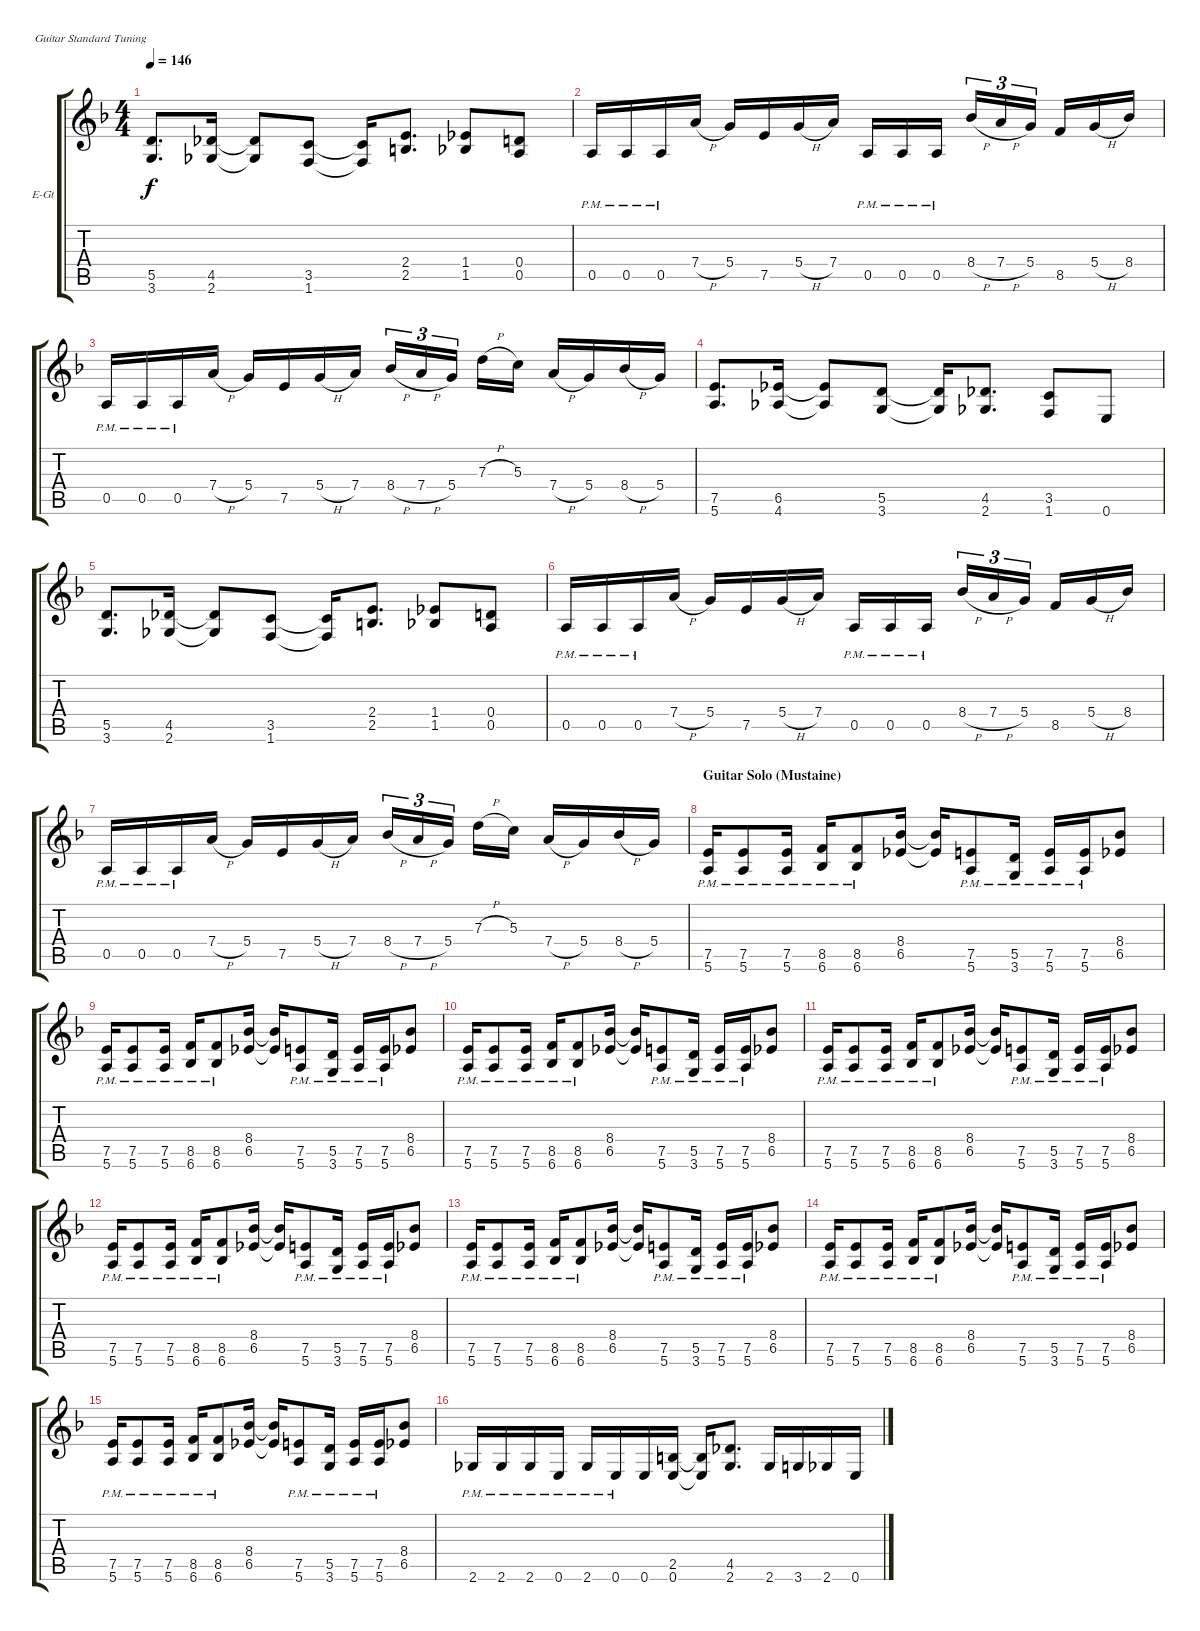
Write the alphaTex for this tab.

\defaultSystemsLayout 4
\bracketExtendMode groupsimilarinstruments
\firstSystemTrackNameOrientation horizontal
\otherSystemsTrackNameOrientation horizontal
\track ("Dave Mustaine (Rhythm 1)" "E-Gt") {instrument distortionguitar}
\staff {score tabs}
\tuning (E4 B3 G3 D3 A2 E2)
\ts (4 4)
\tempo 146
\clef g2
\ks dminor
(5.5 3.6).8{d dy f} (4.5 2.6).16 (4.5{t} 2.6{t}).8 (3.5 1.6).8 (3.5{t} 1.6{t}).16 (2.4 2.5).8{d} (1.4 1.5).8 (0.4 0.5).8 |
0.5{pm}.16 0.5{pm}.16 0.5{pm}.16 7.4{h}.16 5.4.16 7.5.16 5.4{h}.16 7.4.16 0.5{pm}.16 0.5{pm}.16 0.5{pm}.16 8.4{h}.16{tu (3 2)} 7.4{h}.16{tu (3 2)} 5.4.16{tu (3 2)} 8.5.16 5.4{h}.16 8.4.16 |
0.5{pm}.16 0.5{pm}.16 0.5{pm}.16 7.4{h}.16 5.4.16 7.5.16 5.4{h}.16 7.4.16 8.4{h}.16{tu (3 2)} 7.4{h}.16{tu (3 2)} 5.4.16{tu (3 2)} 7.3{h}.16 5.3.16 7.4{h}.16 5.4.16 8.4{h}.16 5.4.16 |
(7.5 5.6).8{d} (6.5 4.6).16 (6.5{t} 4.6{t}).8 (5.5 3.6).8 (5.5{t} 3.6{t}).16 (4.5 2.6).8{d} (3.5 1.6).8 0.6.8 |
(5.5 3.6).8{d} (4.5 2.6).16 (4.5{t} 2.6{t}).8 (3.5 1.6).8 (3.5{t} 1.6{t}).16 (2.4 2.5).8{d} (1.4 1.5).8 (0.4 0.5).8 |
0.5{pm}.16 0.5{pm}.16 0.5{pm}.16 7.4{h}.16 5.4.16 7.5.16 5.4{h}.16 7.4.16 0.5{pm}.16 0.5{pm}.16 0.5{pm}.16 8.4{h}.16{tu (3 2)} 7.4{h}.16{tu (3 2)} 5.4.16{tu (3 2)} 8.5.16 5.4{h}.16 8.4.16 |
0.5{pm}.16 0.5{pm}.16 0.5{pm}.16 7.4{h}.16 5.4.16 7.5.16 5.4{h}.16 7.4.16 8.4{h}.16{tu (3 2)} 7.4{h}.16{tu (3 2)} 5.4.16{tu (3 2)} 7.3{h}.16 5.3.16 7.4{h}.16 5.4.16 8.4{h}.16 5.4.16 |
\section ("" "Guitar Solo (Mustaine)")
(7.5{pm} 5.6{pm}).16 (7.5{pm} 5.6{pm}).8 (7.5{pm} 5.6{pm}).16 (8.5{pm} 6.6{pm}).16 (8.5{pm} 6.6{pm}).8 (8.4 6.5).16 (8.4{t} 6.5{t}).16 (7.5{pm} 5.6{pm}).8 (5.5{pm} 3.6{pm}).16 (7.5{pm} 5.6{pm}).16 (7.5{pm} 5.6{pm}).16 (8.4 6.5).8 |
(7.5{pm} 5.6{pm}).16 (7.5{pm} 5.6{pm}).8 (7.5{pm} 5.6{pm}).16 (8.5{pm} 6.6{pm}).16 (8.5{pm} 6.6{pm}).8 (8.4 6.5).16 (8.4{t} 6.5{t}).16 (7.5{pm} 5.6{pm}).8 (5.5{pm} 3.6{pm}).16 (7.5{pm} 5.6{pm}).16 (7.5{pm} 5.6{pm}).16 (8.4 6.5).8 |
(7.5{pm} 5.6{pm}).16 (7.5{pm} 5.6{pm}).8 (7.5{pm} 5.6{pm}).16 (8.5{pm} 6.6{pm}).16 (8.5{pm} 6.6{pm}).8 (8.4 6.5).16 (8.4{t} 6.5{t}).16 (7.5{pm} 5.6{pm}).8 (5.5{pm} 3.6{pm}).16 (7.5{pm} 5.6{pm}).16 (7.5{pm} 5.6{pm}).16 (8.4 6.5).8 |
(7.5{pm} 5.6{pm}).16 (7.5{pm} 5.6{pm}).8 (7.5{pm} 5.6{pm}).16 (8.5{pm} 6.6{pm}).16 (8.5{pm} 6.6{pm}).8 (8.4 6.5).16 (8.4{t} 6.5{t}).16 (7.5{pm} 5.6{pm}).8 (5.5{pm} 3.6{pm}).16 (7.5{pm} 5.6{pm}).16 (7.5{pm} 5.6{pm}).16 (8.4 6.5).8 |
(7.5{pm} 5.6{pm}).16 (7.5{pm} 5.6{pm}).8 (7.5{pm} 5.6{pm}).16 (8.5{pm} 6.6{pm}).16 (8.5{pm} 6.6{pm}).8 (8.4 6.5).16 (8.4{t} 6.5{t}).16 (7.5{pm} 5.6{pm}).8 (5.5{pm} 3.6{pm}).16 (7.5{pm} 5.6{pm}).16 (7.5{pm} 5.6{pm}).16 (8.4 6.5).8 |
(7.5{pm} 5.6{pm}).16 (7.5{pm} 5.6{pm}).8 (7.5{pm} 5.6{pm}).16 (8.5{pm} 6.6{pm}).16 (8.5{pm} 6.6{pm}).8 (8.4 6.5).16 (8.4{t} 6.5{t}).16 (7.5{pm} 5.6{pm}).8 (5.5{pm} 3.6{pm}).16 (7.5{pm} 5.6{pm}).16 (7.5{pm} 5.6{pm}).16 (8.4 6.5).8 |
(7.5{pm} 5.6{pm}).16 (7.5{pm} 5.6{pm}).8 (7.5{pm} 5.6{pm}).16 (8.5{pm} 6.6{pm}).16 (8.5{pm} 6.6{pm}).8 (8.4 6.5).16 (8.4{t} 6.5{t}).16 (7.5{pm} 5.6{pm}).8 (5.5{pm} 3.6{pm}).16 (7.5{pm} 5.6{pm}).16 (7.5{pm} 5.6{pm}).16 (8.4 6.5).8 |
(7.5{pm} 5.6{pm}).16 (7.5{pm} 5.6{pm}).8 (7.5{pm} 5.6{pm}).16 (8.5{pm} 6.6{pm}).16 (8.5{pm} 6.6{pm}).8 (8.4 6.5).16 (8.4{t} 6.5{t}).16 (7.5{pm} 5.6{pm}).8 (5.5{pm} 3.6{pm}).16 (7.5{pm} 5.6{pm}).16 (7.5{pm} 5.6{pm}).16 (8.4 6.5).8 |
2.6{pm}.16 2.6{pm}.16 2.6{pm}.16 0.6{pm}.16 2.6{pm}.16 0.6{pm}.16 0.6.16 (2.5 0.6).16 (2.5{t} 0.6{t}).16 (4.5 2.6).8{d} 2.6.16 3.6.16 2.6.16 0.6.16
